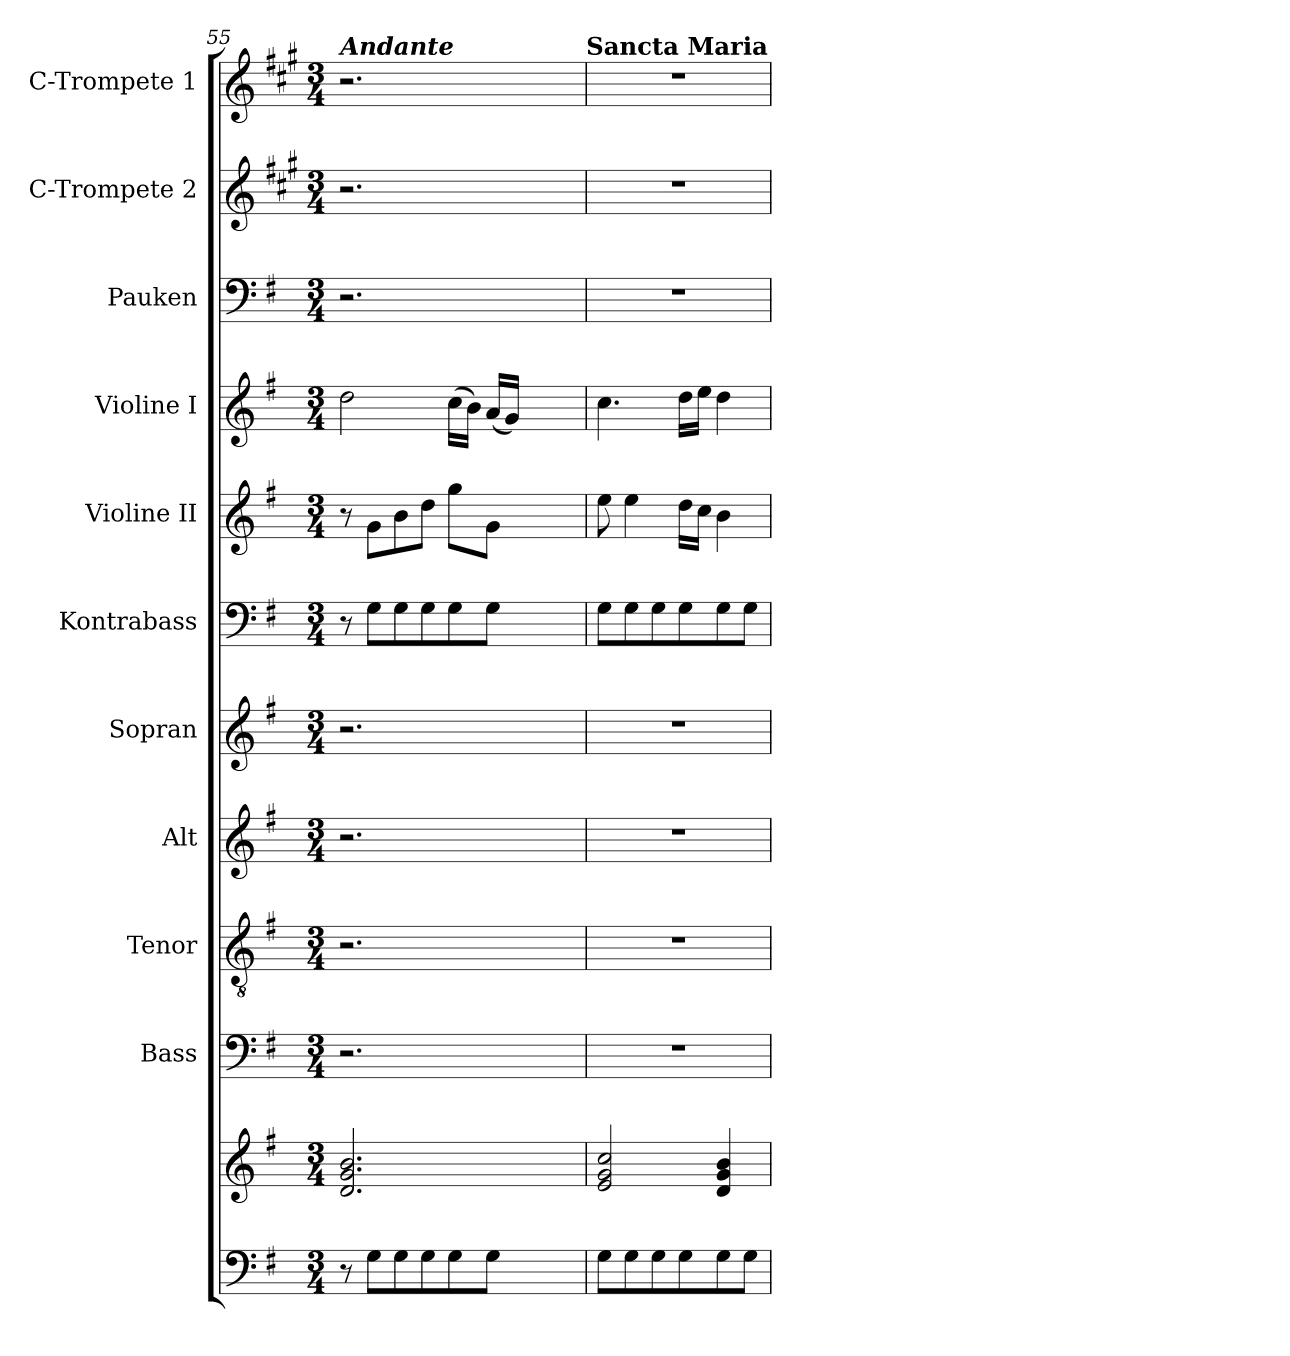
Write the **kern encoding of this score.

**kern	**kern	**kern	**kern	**kern	**kern	**kern	**kern	**kern	**kern	**kern	**kern
*part11	*part11	*part10	*part9	*part8	*part7	*part6	*part5	*part4	*part3	*part2	*part1
*staff12	*staff11	*staff10	*staff9	*staff8	*staff7	*staff6	*staff5	*staff4	*staff3	*staff2	*staff1
*	*	*I"Bass	*I"Tenor	*I"Alt	*I"Sopran	*I"Kontrabass	*I"Violine II	*I"Violine I	*I"Pauken	*I"C-Trompete 2	*I"C-Trompete 1
*	*	*I'B.	*I'T.	*I'A.	*I'S.	*I'Kb.	*I'Vl. II	*I'Vl. I	*I'Pk.	*I'C Trp. 2	*I'C Trp. 1
!!LO:PB:g=z
*clefF4	*clefG2	*clefF4	*clefGv2	*clefG2	*clefG2	*clefF4	*clefG2	*clefG2	*clefF4	*clefG2	*clefG2
*	*	*	*	*	*	*ITrd7c12	*	*	*	*ITrd1c2	*ITrd1c2
*k[f#]	*k[f#]	*k[f#]	*k[f#]	*k[f#]	*k[f#]	*k[f#]	*k[f#]	*k[f#]	*k[f#]	*k[f#]	*k[f#]
*G:	*G:	*G:	*G:	*G:	*G:	*G:	*G:	*G:	*G:	*G:	*G:
*M3/4	*M3/4	*M3/4	*M3/4	*M3/4	*M3/4	*M3/4	*M3/4	*M3/4	*M3/4	*M3/4	*M3/4
=55	=55	=55	=55	=55	=55	=55	=55	=55	=55	=55	=55
!	!	!	!	!	!	!	!	!	!	!	!LO:TX:a:Bi:t=Andante
8r	2.d/ 2.g/ 2.b/	2.r	2.r	2.r	2.r	8r	8r	2dd\	2.r	2.r	2.r
8G\L	.	.	.	.	.	8GG\L	8g\L	.	.	.	.
8G\	.	.	.	.	.	8GG\	8b\	.	.	.	.
8G\	.	.	.	.	.	8GG\	8dd\J	.	.	.	.
8G\	.	.	.	.	.	8GG\	8gg\L	(>16cc\LL	.	.	.
.	.	.	.	.	.	.	.	16b\JJ)	.	.	.
8G\J	.	.	.	.	.	8GG\J	8g\J	(<16a/LL	.	.	.
.	.	.	.	.	.	.	.	16g/JJ)	.	.	.
2ryy	2ryy	2ryy	2ryy	2ryy	2ryy	2ryy	2ryy	2ryy	2ryy	2ryy	2ryy
!	!	!	!	!	!	!	!	!	!	!	!LO:TX:a:B:t=Sancta Maria
=56	=56	=56	=56	=56	=56	=56	=56	=56	=56	=56	=56
8G\L	2e/ 2g/ 2cc/	2.r	2.r	2.r	2.r	8GG\L	8ee\	4.cc\	2.r	2.r	2.r
8G\	.	.	.	.	.	8GG\	4ee\	.	.	.	.
8G\	.	.	.	.	.	8GG\	.	.	.	.	.
8G\	.	.	.	.	.	8GG\	16dd\LL	16dd\LL	.	.	.
.	.	.	.	.	.	.	16cc\JJ	16ee\JJ	.	.	.
8G\	4d/ 4g/ 4b/	.	.	.	.	8GG\	4b\	4dd\	.	.	.
8G\J	.	.	.	.	.	8GG\J	.	.	.	.	.
=	=	=	=	=	=	=	=	=	=	=	=
*-	*-	*-	*-	*-	*-	*-	*-	*-	*-	*-	*-
